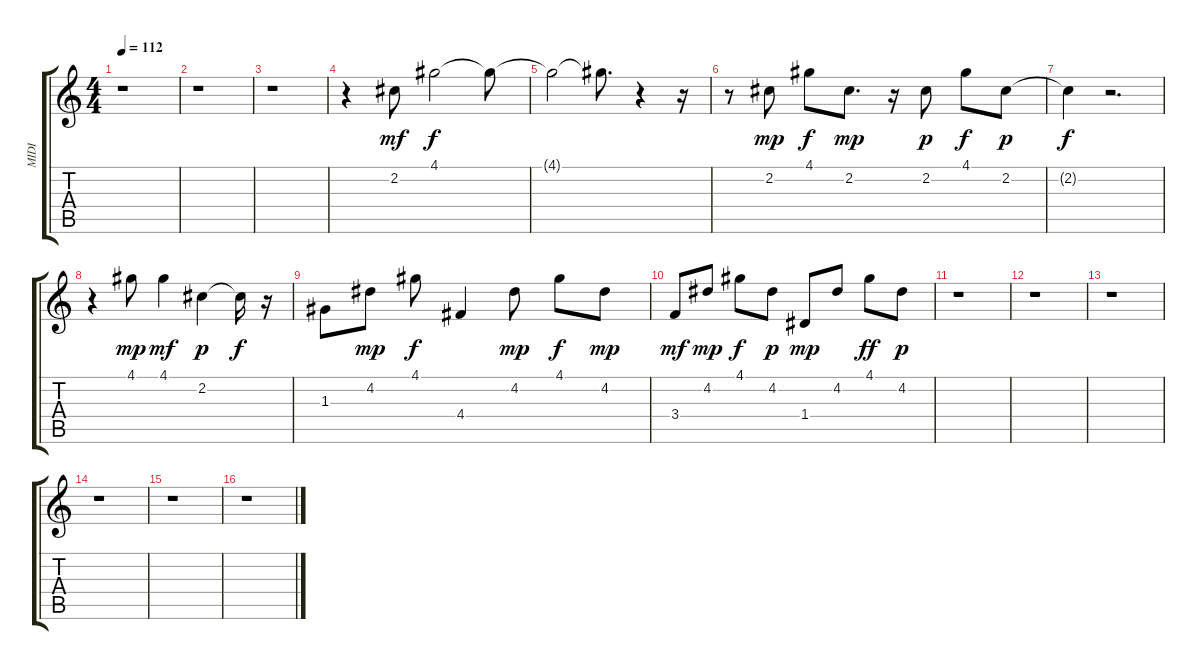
\track ("MIDI" "MIDI") {instrument electricguitarclean}
\staff {score tabs}
\tuning (E4 B3 G3 D3 A2 E2) {hide}
\ts (4 4)
\tempo 112
\clef g2
\ks c
r.1{dy mf} |
r.1 |
r.1 |
r.4 2.2.8 4.1.2{dy f} 4.1{t}.8 |
4.1{t}.2 4.1{t}.8{d} r.4 r.16 |
r.8 2.2.8{dy mp} 4.1.8{dy f} 2.2.8{d dy mp} r.16 2.2.8{dy p} 4.1.8{dy f} 2.2.8{dy p} |
2.2{t}.4{dy f} r.2{d} |
r.4 4.1.8{dy mp} 4.1.4{dy mf} 2.2.4{dy p} 2.2{t}.16{dy f} r.16 |
1.3.8 4.2.8{dy mp} 4.1.8{dy f} 4.4.4 4.2.8{dy mp} 4.1.8{dy f} 4.2.8{dy mp} |
3.4.8{dy mf} 4.2.8{dy mp} 4.1.8{dy f} 4.2.8{dy p} 1.4.8{dy mp} 4.2.8 4.1.8{dy ff} 4.2.8{dy p} |
r.1 |
r.1 |
r.1 |
r.1 |
r.1 |
r.1
